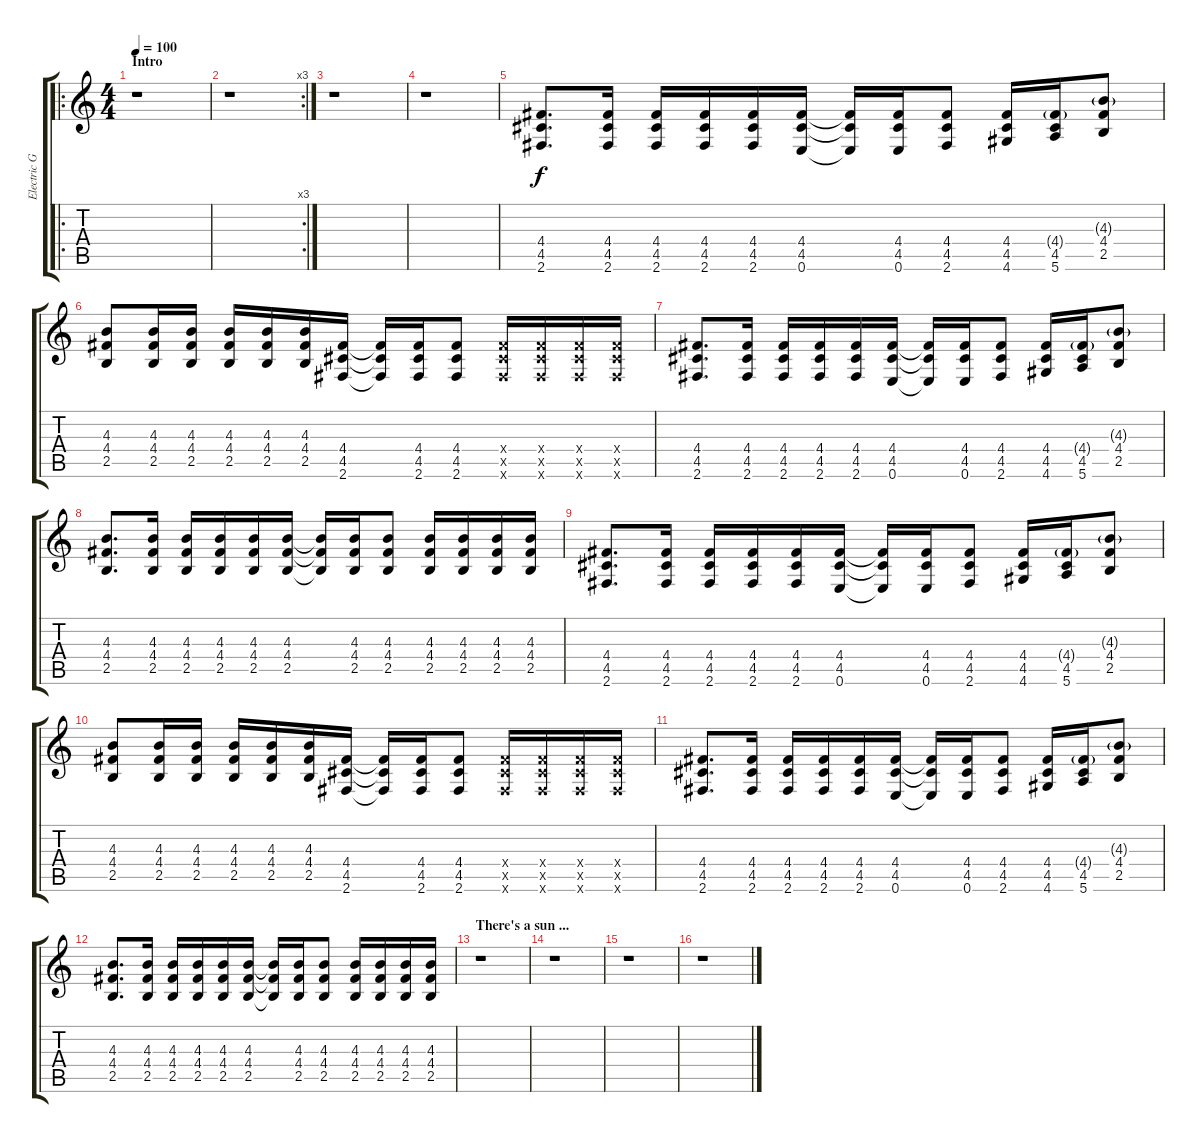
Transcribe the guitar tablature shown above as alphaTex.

\track ("Electric Guitar" "Electric G") {instrument overdrivenguitar}
\staff {score tabs}
\tuning (E4 B3 G3 D3 A2 E2) {hide}
\ro
\ts (4 4)
\section ("" "Intro")
\tempo 100
\clef g2
\ks c
r.1{dy f instrument overdrivenguitar} |
\rc 3
r.1 |
r.1 |
r.1 |
(4.4 4.5 2.6).8{d} (4.4 4.5 2.6).16 (4.4 4.5 2.6).16 (4.4 4.5 2.6).16 (4.4 4.5 2.6).16 (4.4 4.5 0.6).16 (4.4{t} 4.5{t} 0.6{t}).16 (4.4 4.5 0.6).16 (4.4 4.5 2.6).8 (4.4 4.5 4.6).16 (4.4{g} 4.5 5.6).16 (4.3{g} 4.4 2.5).8 |
(4.3 4.4 2.5).8 (4.3 4.4 2.5).16 (4.3 4.4 2.5).16 (4.3 4.4 2.5).16 (4.3 4.4 2.5).16 (4.3 4.4 2.5).16 (4.4 4.5 2.6).16 (4.4{t} 4.5{t} 2.6{t}).16 (4.4 4.5 2.6).16 (4.4 4.5 2.6).8 (4.4{x} 4.5{x} 2.6{x}).16 (4.4{x} 4.5{x} 2.6{x}).16 (4.4{x} 4.5{x} 2.6{x}).16 (4.4{x} 4.5{x} 2.6{x}).16 |
(4.4 4.5 2.6).8{d} (4.4 4.5 2.6).16 (4.4 4.5 2.6).16 (4.4 4.5 2.6).16 (4.4 4.5 2.6).16 (4.4 4.5 0.6).16 (4.4{t} 4.5{t} 0.6{t}).16 (4.4 4.5 0.6).16 (4.4 4.5 2.6).8 (4.4 4.5 4.6).16 (4.4{g} 4.5 5.6).16 (4.3{g} 4.4 2.5).8 |
(4.3 4.4 2.5).8{d} (4.3 4.4 2.5).16 (4.3 4.4 2.5).16 (4.3 4.4 2.5).16 (4.3 4.4 2.5).16 (4.3 4.4 2.5).16 (4.3{t} 4.4{t} 2.5{t}).16 (4.3 4.4 2.5).16 (4.3 4.4 2.5).8 (4.3 4.4 2.5).16 (4.3 4.4 2.5).16 (4.3 4.4 2.5).16 (4.3 4.4 2.5).16 |
(4.4 4.5 2.6).8{d} (4.4 4.5 2.6).16 (4.4 4.5 2.6).16 (4.4 4.5 2.6).16 (4.4 4.5 2.6).16 (4.4 4.5 0.6).16 (4.4{t} 4.5{t} 0.6{t}).16 (4.4 4.5 0.6).16 (4.4 4.5 2.6).8 (4.4 4.5 4.6).16 (4.4{g} 4.5 5.6).16 (4.3{g} 4.4 2.5).8 |
(4.3 4.4 2.5).8 (4.3 4.4 2.5).16 (4.3 4.4 2.5).16 (4.3 4.4 2.5).16 (4.3 4.4 2.5).16 (4.3 4.4 2.5).16 (4.4 4.5 2.6).16 (4.4{t} 4.5{t} 2.6{t}).16 (4.4 4.5 2.6).16 (4.4 4.5 2.6).8 (4.4{x} 4.5{x} 2.6{x}).16 (4.4{x} 4.5{x} 2.6{x}).16 (4.4{x} 4.5{x} 2.6{x}).16 (4.4{x} 4.5{x} 2.6{x}).16 |
(4.4 4.5 2.6).8{d} (4.4 4.5 2.6).16 (4.4 4.5 2.6).16 (4.4 4.5 2.6).16 (4.4 4.5 2.6).16 (4.4 4.5 0.6).16 (4.4{t} 4.5{t} 0.6{t}).16 (4.4 4.5 0.6).16 (4.4 4.5 2.6).8 (4.4 4.5 4.6).16 (4.4{g} 4.5 5.6).16 (4.3{g} 4.4 2.5).8 |
(4.3 4.4 2.5).8{d} (4.3 4.4 2.5).16 (4.3 4.4 2.5).16 (4.3 4.4 2.5).16 (4.3 4.4 2.5).16 (4.3 4.4 2.5).16 (4.3{t} 4.4{t} 2.5{t}).16 (4.3 4.4 2.5).16 (4.3 4.4 2.5).8 (4.3 4.4 2.5).16 (4.3 4.4 2.5).16 (4.3 4.4 2.5).16 (4.3 4.4 2.5).16 |
\section ("" "There's a sun ...")
r.1 |
r.1 |
r.1 |
r.1
